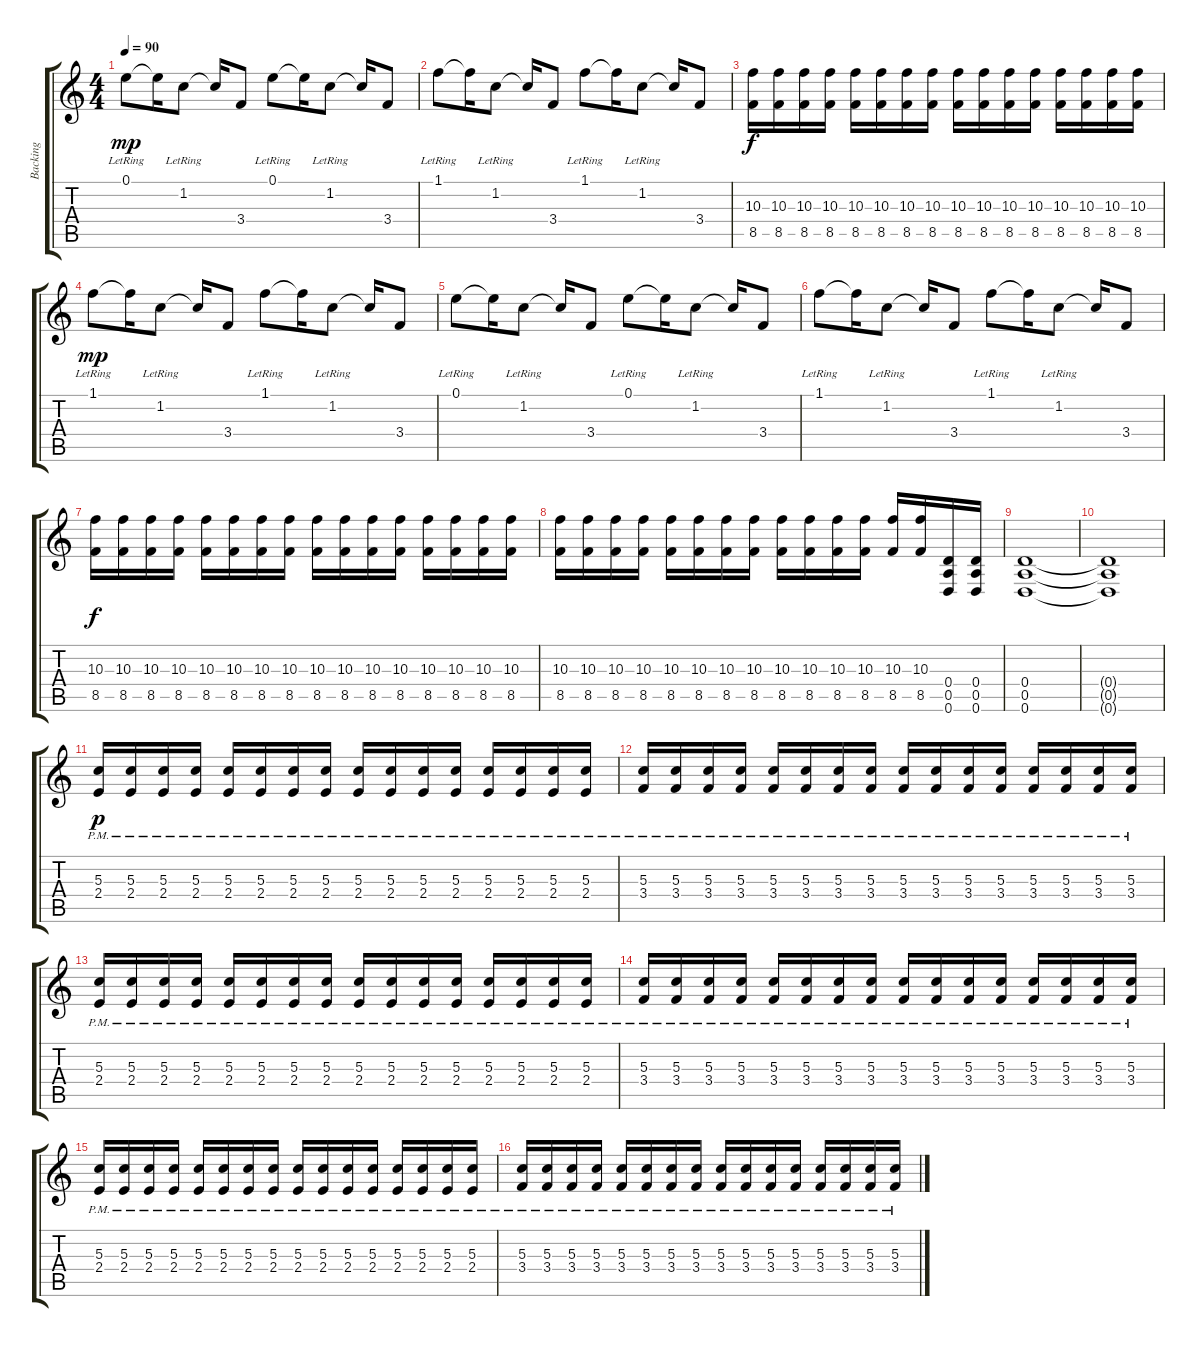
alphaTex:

\track ("Backing" "Backing") {instrument overdrivenguitar}
\staff {score tabs}
\tuning (E4 B3 G3 D3 A2 D2) {hide}
\ts (4 4)
\tempo 90
\clef g2
\ks c
0.1{lr}.8{dy mp} 0.1{t}.16 1.2{lr}.8 1.2{t}.16 3.4.8 0.1{lr}.8 0.1{t}.16 1.2{lr}.8 1.2{t}.16 3.4.8 |
1.1{lr}.8 1.1{t}.16 1.2{lr}.8 1.2{t}.16 3.4.8 1.1{lr}.8 1.1{t}.16 1.2{lr}.8 1.2{t}.16 3.4.8 |
(10.3 8.5).16{dy f} (10.3 8.5).16 (10.3 8.5).16 (10.3 8.5).16 (10.3 8.5).16 (10.3 8.5).16 (10.3 8.5).16 (10.3 8.5).16 (10.3 8.5).16 (10.3 8.5).16 (10.3 8.5).16 (10.3 8.5).16 (10.3 8.5).16 (10.3 8.5).16 (10.3 8.5).16 (10.3 8.5).16 |
1.1{lr}.8{dy mp} 1.1{t}.16 1.2{lr}.8 1.2{t}.16 3.4.8 1.1{lr}.8 1.1{t}.16 1.2{lr}.8 1.2{t}.16 3.4.8 |
0.1{lr}.8 0.1{t}.16 1.2{lr}.8 1.2{t}.16 3.4.8 0.1{lr}.8 0.1{t}.16 1.2{lr}.8 1.2{t}.16 3.4.8 |
1.1{lr}.8 1.1{t}.16 1.2{lr}.8 1.2{t}.16 3.4.8 1.1{lr}.8 1.1{t}.16 1.2{lr}.8 1.2{t}.16 3.4.8 |
(10.3 8.5).16{dy f} (10.3 8.5).16 (10.3 8.5).16 (10.3 8.5).16 (10.3 8.5).16 (10.3 8.5).16 (10.3 8.5).16 (10.3 8.5).16 (10.3 8.5).16 (10.3 8.5).16 (10.3 8.5).16 (10.3 8.5).16 (10.3 8.5).16 (10.3 8.5).16 (10.3 8.5).16 (10.3 8.5).16 |
(10.3 8.5).16 (10.3 8.5).16 (10.3 8.5).16 (10.3 8.5).16 (10.3 8.5).16 (10.3 8.5).16 (10.3 8.5).16 (10.3 8.5).16 (10.3 8.5).16 (10.3 8.5).16 (10.3 8.5).16 (10.3 8.5).16 (10.3 8.5).16 (10.3 8.5).16 (0.4 0.5 0.6).16 (0.4 0.5 0.6).16 |
(0.4 0.5 0.6).1 |
(0.4{t} 0.5{t} 0.6{t}).1 |
(5.3{pm} 2.4{pm}).16{dy p} (5.3{pm} 2.4{pm}).16 (5.3{pm} 2.4{pm}).16 (5.3{pm} 2.4{pm}).16 (5.3{pm} 2.4{pm}).16 (5.3{pm} 2.4{pm}).16 (5.3{pm} 2.4{pm}).16 (5.3{pm} 2.4{pm}).16 (5.3{pm} 2.4{pm}).16 (5.3{pm} 2.4{pm}).16 (5.3{pm} 2.4{pm}).16 (5.3{pm} 2.4{pm}).16 (5.3{pm} 2.4{pm}).16 (5.3{pm} 2.4{pm}).16 (5.3{pm} 2.4{pm}).16 (5.3{pm} 2.4{pm}).16 |
(5.3{pm} 3.4{pm}).16 (5.3{pm} 3.4{pm}).16 (5.3{pm} 3.4{pm}).16 (5.3{pm} 3.4{pm}).16 (5.3{pm} 3.4{pm}).16 (5.3{pm} 3.4{pm}).16 (5.3{pm} 3.4{pm}).16 (5.3{pm} 3.4{pm}).16 (5.3{pm} 3.4{pm}).16 (5.3{pm} 3.4{pm}).16 (5.3{pm} 3.4{pm}).16 (5.3{pm} 3.4{pm}).16 (5.3{pm} 3.4{pm}).16 (5.3{pm} 3.4{pm}).16 (5.3{pm} 3.4{pm}).16 (5.3{pm} 3.4{pm}).16 |
(5.3{pm} 2.4{pm}).16 (5.3{pm} 2.4{pm}).16 (5.3{pm} 2.4{pm}).16 (5.3{pm} 2.4{pm}).16 (5.3{pm} 2.4{pm}).16 (5.3{pm} 2.4{pm}).16 (5.3{pm} 2.4{pm}).16 (5.3{pm} 2.4{pm}).16 (5.3{pm} 2.4{pm}).16 (5.3{pm} 2.4{pm}).16 (5.3{pm} 2.4{pm}).16 (5.3{pm} 2.4{pm}).16 (5.3{pm} 2.4{pm}).16 (5.3{pm} 2.4{pm}).16 (5.3{pm} 2.4{pm}).16 (5.3{pm} 2.4{pm}).16 |
(5.3{pm} 3.4{pm}).16 (5.3{pm} 3.4{pm}).16 (5.3{pm} 3.4{pm}).16 (5.3{pm} 3.4{pm}).16 (5.3{pm} 3.4{pm}).16 (5.3{pm} 3.4{pm}).16 (5.3{pm} 3.4{pm}).16 (5.3{pm} 3.4{pm}).16 (5.3{pm} 3.4{pm}).16 (5.3{pm} 3.4{pm}).16 (5.3{pm} 3.4{pm}).16 (5.3{pm} 3.4{pm}).16 (5.3{pm} 3.4{pm}).16 (5.3{pm} 3.4{pm}).16 (5.3{pm} 3.4{pm}).16 (5.3{pm} 3.4{pm}).16 |
(5.3{pm} 2.4{pm}).16 (5.3{pm} 2.4{pm}).16 (5.3{pm} 2.4{pm}).16 (5.3{pm} 2.4{pm}).16 (5.3{pm} 2.4{pm}).16 (5.3{pm} 2.4{pm}).16 (5.3{pm} 2.4{pm}).16 (5.3{pm} 2.4{pm}).16 (5.3{pm} 2.4{pm}).16 (5.3{pm} 2.4{pm}).16 (5.3{pm} 2.4{pm}).16 (5.3{pm} 2.4{pm}).16 (5.3{pm} 2.4{pm}).16 (5.3{pm} 2.4{pm}).16 (5.3{pm} 2.4{pm}).16 (5.3{pm} 2.4{pm}).16 |
(5.3{pm} 3.4{pm}).16 (5.3{pm} 3.4{pm}).16 (5.3{pm} 3.4{pm}).16 (5.3{pm} 3.4{pm}).16 (5.3{pm} 3.4{pm}).16 (5.3{pm} 3.4{pm}).16 (5.3{pm} 3.4{pm}).16 (5.3{pm} 3.4{pm}).16 (5.3{pm} 3.4{pm}).16 (5.3{pm} 3.4{pm}).16 (5.3{pm} 3.4{pm}).16 (5.3{pm} 3.4{pm}).16 (5.3{pm} 3.4{pm}).16 (5.3{pm} 3.4{pm}).16 (5.3{pm} 3.4{pm}).16 (5.3{pm} 3.4{pm}).16
